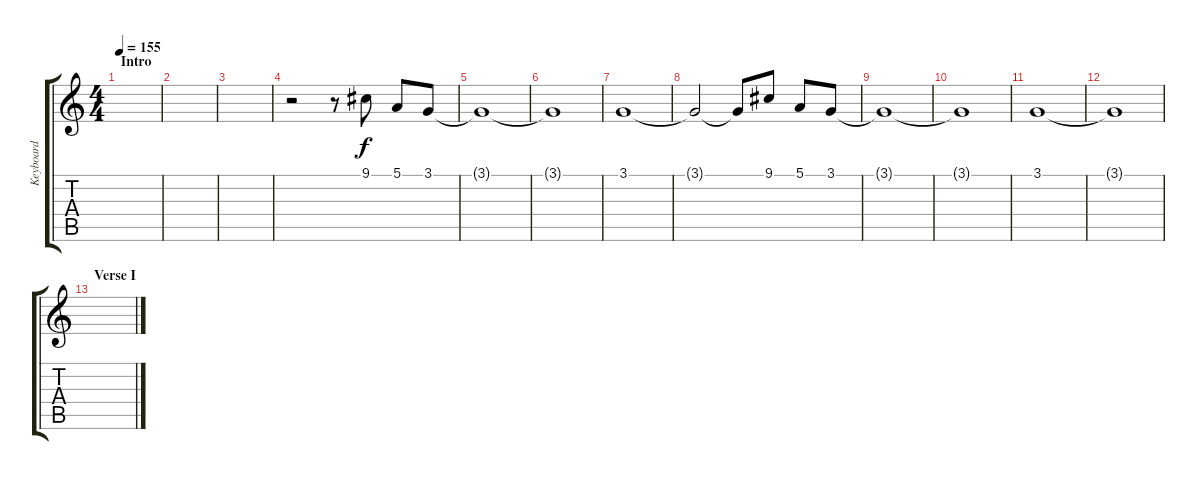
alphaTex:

\track ("Keyboard" "Keyboard") {instrument fx7echoes}
\staff {score tabs}
\tuning (E4 B3 G3 D3 A2 E2) {hide}
\ts (4 4)
\section ("" "Intro")
\tempo 155
\clef g2
\ks c
|
|
|
r.2 r.8 9.1.8 5.1.8 3.1.8 |
3.1{t}.1 |
3.1{t}.1 |
3.1.1 |
3.1{t}.2 3.1{t}.8 9.1.8 5.1.8 3.1.8 |
3.1{t}.1 |
3.1{t}.1 |
3.1.1 |
3.1{t}.1 |
\section ("" "Verse I")
